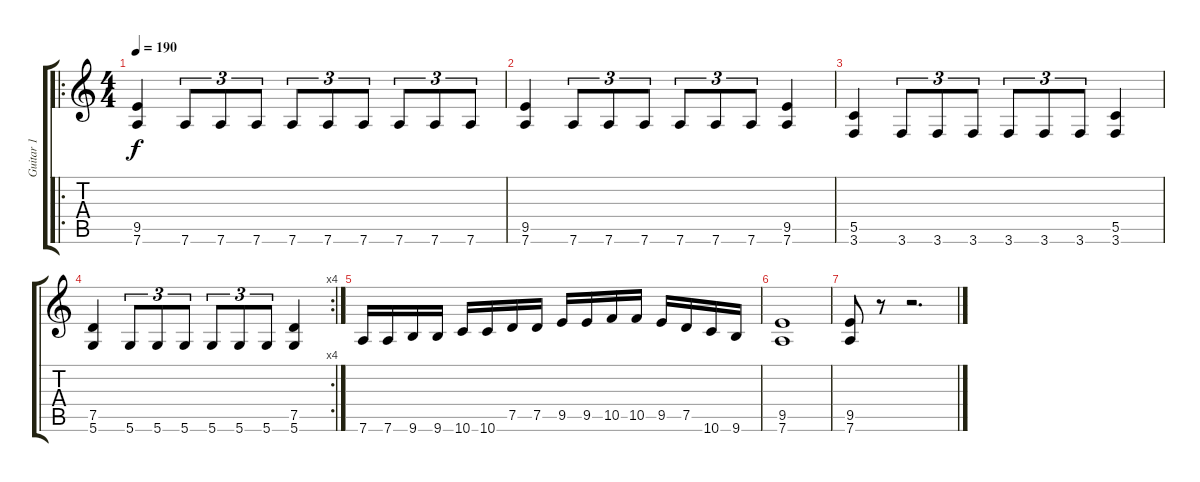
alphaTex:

\track ("Guitar 1" "Guitar 1") {instrument overdrivenguitar}
\staff {score tabs}
\tuning (D4 A3 F3 C3 G2 D2) {hide}
\ro
\ts (4 4)
\tempo 190
\clef g2
\ks c
(9.5 7.6).4{dy f} 7.6.8{tu (3 2)} 7.6.8{tu (3 2)} 7.6.8{tu (3 2)} 7.6.8{tu (3 2)} 7.6.8{tu (3 2)} 7.6.8{tu (3 2)} 7.6.8{tu (3 2)} 7.6.8{tu (3 2)} 7.6.8{tu (3 2)} |
(9.5 7.6).4 7.6.8{tu (3 2)} 7.6.8{tu (3 2)} 7.6.8{tu (3 2)} 7.6.8{tu (3 2)} 7.6.8{tu (3 2)} 7.6.8{tu (3 2)} (9.5 7.6).4 |
(5.5 3.6).4 3.6.8{tu (3 2)} 3.6.8{tu (3 2)} 3.6.8{tu (3 2)} 3.6.8{tu (3 2)} 3.6.8{tu (3 2)} 3.6.8{tu (3 2)} (5.5 3.6).4 |
\rc 4
(7.5 5.6).4 5.6.8{tu (3 2)} 5.6.8{tu (3 2)} 5.6.8{tu (3 2)} 5.6.8{tu (3 2)} 5.6.8{tu (3 2)} 5.6.8{tu (3 2)} (7.5 5.6).4 |
7.6.16 7.6.16 9.6.16 9.6.16 10.6.16 10.6.16 7.5.16 7.5.16 9.5.16 9.5.16 10.5.16 10.5.16 9.5.16 7.5.16 10.6.16 9.6.16 |
(9.5 7.6).1 |
(9.5 7.6).8 r.8 r.2{d}
